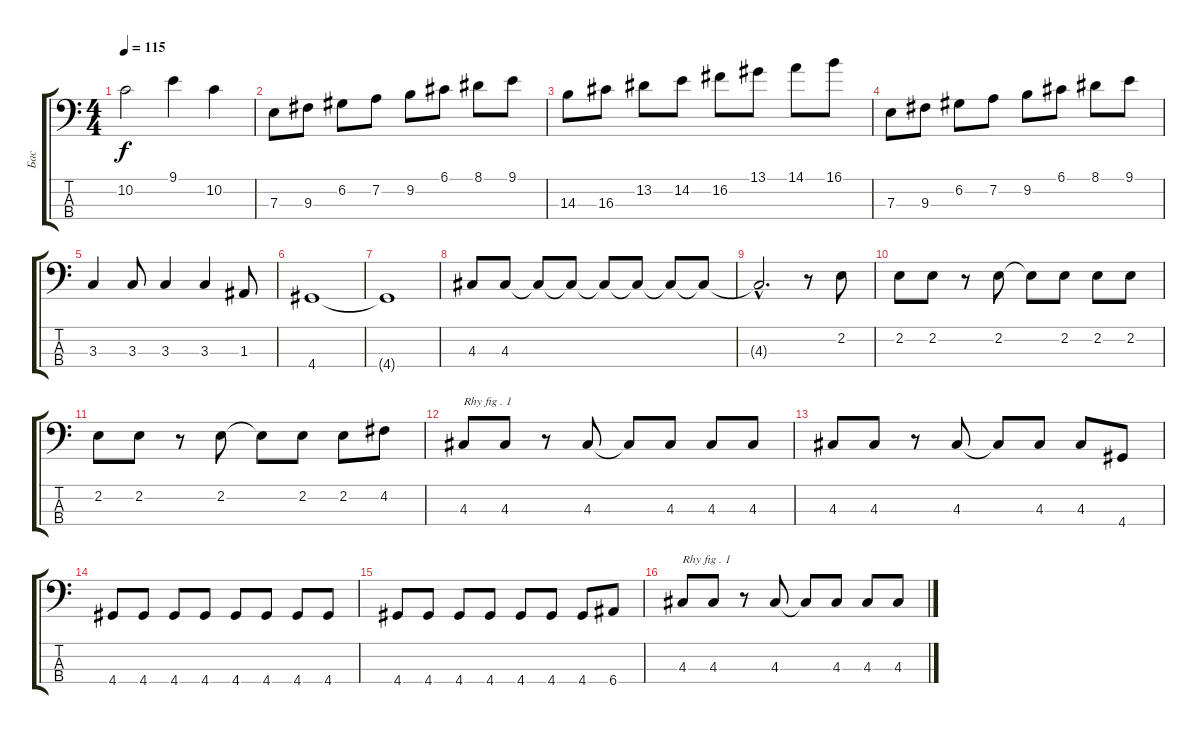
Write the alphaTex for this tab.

\track ("Бас" "Бас") {instrument electricbassfinger}
\staff {score tabs}
\tuning (G2 D2 A1 E1) {hide}
\ts (4 4)
\tempo 115
\clef f4
\ks c
10.2.2{dy f} 9.1.4 10.2.4 |
7.3.8 9.3.8 6.2.8 7.2.8 9.2.8 6.1.8 8.1.8 9.1.8 |
14.3.8 16.3.8 13.2.8 14.2.8 16.2.8 13.1.8 14.1.8 16.1.8 |
7.3.8 9.3.8 6.2.8 7.2.8 9.2.8 6.1.8 8.1.8 9.1.8 |
3.3.4 3.3.8 3.3.4 3.3.4 1.3.8 |
4.4.1 |
4.4{t}.1 |
4.3.8 4.3.8 4.3{t}.8 4.3{t}.8 4.3{t}.8 4.3{t}.8 4.3{t}.8 4.3{t}.8 |
4.3{hac t}.2{d} r.8 2.2.8 |
2.2.8 2.2.8 r.8 2.2.8 2.2{t}.8 2.2.8 2.2.8 2.2.8 |
2.2.8 2.2.8 r.8 2.2.8 2.2{t}.8 2.2.8 2.2.8 4.2.8 |
4.3.8{txt "Rhy fig . 1"} 4.3.8 r.8 4.3.8 4.3{t}.8 4.3.8 4.3.8 4.3.8 |
4.3.8 4.3.8 r.8 4.3.8 4.3{t}.8 4.3.8 4.3.8 4.4.8 |
4.4.8 4.4.8 4.4.8 4.4.8 4.4.8 4.4.8 4.4.8 4.4.8 |
4.4.8 4.4.8 4.4.8 4.4.8 4.4.8 4.4.8 4.4.8 6.4.8 |
4.3.8{txt "Rhy fig . 1"} 4.3.8 r.8 4.3.8 4.3{t}.8 4.3.8 4.3.8 4.3.8
